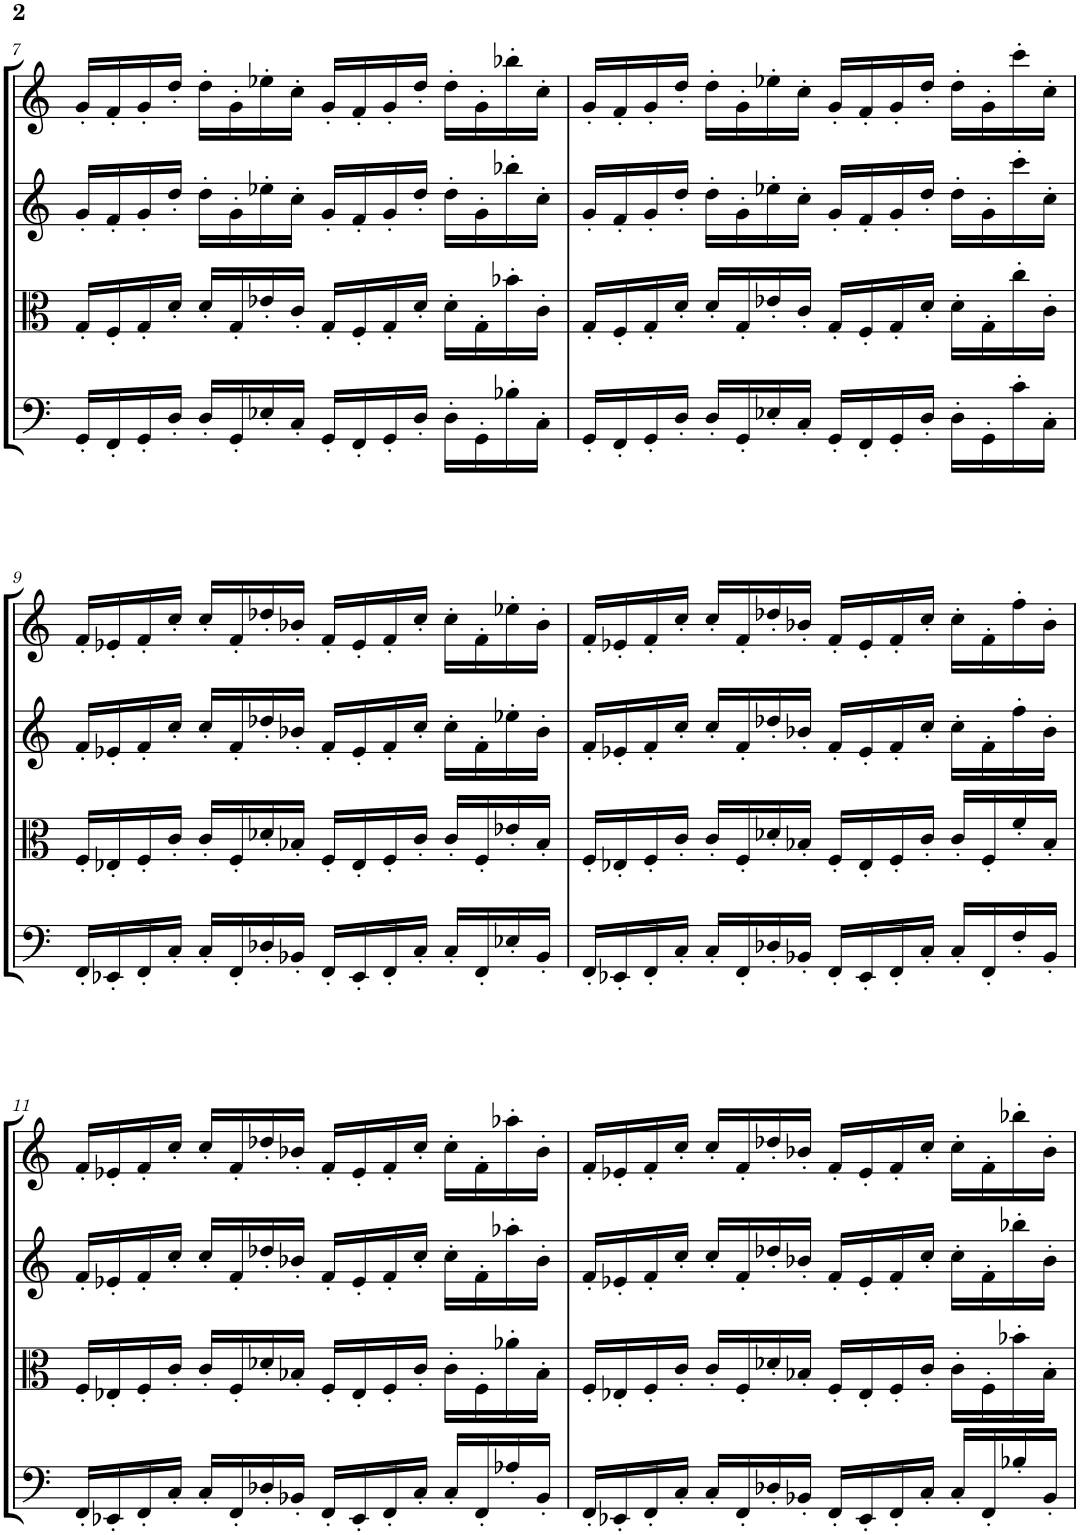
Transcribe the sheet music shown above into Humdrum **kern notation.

**kern	**kern	**kern	**kern
*part4	*part3	*part2	*part1
*staff4	*staff3	*staff2	*staff1
*I"Violoncello	*I"Viola	*I"Violin II	*I"Violin I
*I'Vc	*I'Vla	*I'Vln	*I'Vln
!!LO:PB:g=z
*clefF4	*clefC3	*clefG2	*clefG2
*k[]	*k[]	*k[]	*k[]
*M4/4	*M4/4	*M4/4	*M4/4
=7	=7	=7	=7
16GG'/LL	16G'/LL	16g'/LL	16g'/LL
16FF'/	16F'/	16f'/	16f'/
16GG'/	16G'/	16g'/	16g'/
16D'/JJ	16d'/JJ	16dd'/JJ	16dd'/JJ
16D'/LL	16d'/LL	16dd'\LL	16dd'\LL
16GG'/	16G'/	16g'\	16g'\
16E-X'/	16e-X'/	16ee-X'\	16ee-X'\
16C'/JJ	16c'/JJ	16cc'\JJ	16cc'\JJ
16GG'/LL	16G'/LL	16g'/LL	16g'/LL
16FF'/	16F'/	16f'/	16f'/
16GG'/	16G'/	16g'/	16g'/
16D'/JJ	16d'/JJ	16dd'/JJ	16dd'/JJ
16D'\LL	16d'\LL	16dd'\LL	16dd'\LL
16GG'\	16G'\	16g'\	16g'\
16B-X'\	16b-X'\	16bb-X'\	16bb-X'\
16C'\JJ	16c'\JJ	16cc'\JJ	16cc'\JJ
=8	=8	=8	=8
16GG'/LL	16G'/LL	16g'/LL	16g'/LL
16FF'/	16F'/	16f'/	16f'/
16GG'/	16G'/	16g'/	16g'/
16D'/JJ	16d'/JJ	16dd'/JJ	16dd'/JJ
16D'/LL	16d'/LL	16dd'\LL	16dd'\LL
16GG'/	16G'/	16g'\	16g'\
16E-X'/	16e-X'/	16ee-X'\	16ee-X'\
16C'/JJ	16c'/JJ	16cc'\JJ	16cc'\JJ
16GG'/LL	16G'/LL	16g'/LL	16g'/LL
16FF'/	16F'/	16f'/	16f'/
16GG'/	16G'/	16g'/	16g'/
16D'/JJ	16d'/JJ	16dd'/JJ	16dd'/JJ
16D'\LL	16d'\LL	16dd'\LL	16dd'\LL
16GG'\	16G'\	16g'\	16g'\
16c'\	16cc'\	16ccc'\	16ccc'\
16C'\JJ	16c'\JJ	16cc'\JJ	16cc'\JJ
!!LO:LB:g=z
=9	=9	=9	=9
16FF'/LL	16F'/LL	16f'/LL	16f'/LL
16EE-X'/	16E-X'/	16e-X'/	16e-X'/
16FF'/	16F'/	16f'/	16f'/
16C'/JJ	16c'/JJ	16cc'/JJ	16cc'/JJ
16C'/LL	16c'/LL	16cc'/LL	16cc'/LL
16FF'/	16F'/	16f'/	16f'/
16D-X'/	16d-X'/	16dd-X'/	16dd-X'/
16BB-X'/JJ	16B-X'/JJ	16b-X'/JJ	16b-X'/JJ
16FF'/LL	16F'/LL	16f'/LL	16f'/LL
16EE-'/	16E-'/	16e-'/	16e-'/
16FF'/	16F'/	16f'/	16f'/
16C'/JJ	16c'/JJ	16cc'/JJ	16cc'/JJ
16C'/LL	16c'/LL	16cc'\LL	16cc'\LL
16FF'/	16F'/	16f'\	16f'\
16E-X'/	16e-X'/	16ee-X'\	16ee-X'\
16BB-'/JJ	16B-'/JJ	16b-'\JJ	16b-'\JJ
=10	=10	=10	=10
16FF'/LL	16F'/LL	16f'/LL	16f'/LL
16EE-X'/	16E-X'/	16e-X'/	16e-X'/
16FF'/	16F'/	16f'/	16f'/
16C'/JJ	16c'/JJ	16cc'/JJ	16cc'/JJ
16C'/LL	16c'/LL	16cc'/LL	16cc'/LL
16FF'/	16F'/	16f'/	16f'/
16D-X'/	16d-X'/	16dd-X'/	16dd-X'/
16BB-X'/JJ	16B-X'/JJ	16b-X'/JJ	16b-X'/JJ
16FF'/LL	16F'/LL	16f'/LL	16f'/LL
16EE-'/	16E-'/	16e-'/	16e-'/
16FF'/	16F'/	16f'/	16f'/
16C'/JJ	16c'/JJ	16cc'/JJ	16cc'/JJ
16C'/LL	16c'/LL	16cc'\LL	16cc'\LL
16FF'/	16F'/	16f'\	16f'\
16F'/	16f'/	16ff'\	16ff'\
16BB-'/JJ	16B-'/JJ	16b-'\JJ	16b-'\JJ
!!LO:LB:g=z
=11	=11	=11	=11
16FF'/LL	16F'/LL	16f'/LL	16f'/LL
16EE-X'/	16E-X'/	16e-X'/	16e-X'/
16FF'/	16F'/	16f'/	16f'/
16C'/JJ	16c'/JJ	16cc'/JJ	16cc'/JJ
16C'/LL	16c'/LL	16cc'/LL	16cc'/LL
16FF'/	16F'/	16f'/	16f'/
16D-X'/	16d-X'/	16dd-X'/	16dd-X'/
16BB-X'/JJ	16B-X'/JJ	16b-X'/JJ	16b-X'/JJ
16FF'/LL	16F'/LL	16f'/LL	16f'/LL
16EE-'/	16E-'/	16e-'/	16e-'/
16FF'/	16F'/	16f'/	16f'/
16C'/JJ	16c'/JJ	16cc'/JJ	16cc'/JJ
16C'/LL	16c'\LL	16cc'\LL	16cc'\LL
16FF'/	16F'\	16f'\	16f'\
16A-X'/	16a-X'\	16aa-X'\	16aa-X'\
16BB-'/JJ	16B-'\JJ	16b-'\JJ	16b-'\JJ
=12	=12	=12	=12
16FF'/LL	16F'/LL	16f'/LL	16f'/LL
16EE-X'/	16E-X'/	16e-X'/	16e-X'/
16FF'/	16F'/	16f'/	16f'/
16C'/JJ	16c'/JJ	16cc'/JJ	16cc'/JJ
16C'/LL	16c'/LL	16cc'/LL	16cc'/LL
16FF'/	16F'/	16f'/	16f'/
16D-X'/	16d-X'/	16dd-X'/	16dd-X'/
16BB-X'/JJ	16B-X'/JJ	16b-X'/JJ	16b-X'/JJ
16FF'/LL	16F'/LL	16f'/LL	16f'/LL
16EE-'/	16E-'/	16e-'/	16e-'/
16FF'/	16F'/	16f'/	16f'/
16C'/JJ	16c'/JJ	16cc'/JJ	16cc'/JJ
16C'/LL	16c'\LL	16cc'\LL	16cc'\LL
16FF'/	16F'\	16f'\	16f'\
16B-X'/	16b-X'\	16bb-X'\	16bb-X'\
16BB-'/JJ	16B-'\JJ	16b-'\JJ	16b-'\JJ
=	=	=	=
*-	*-	*-	*-
